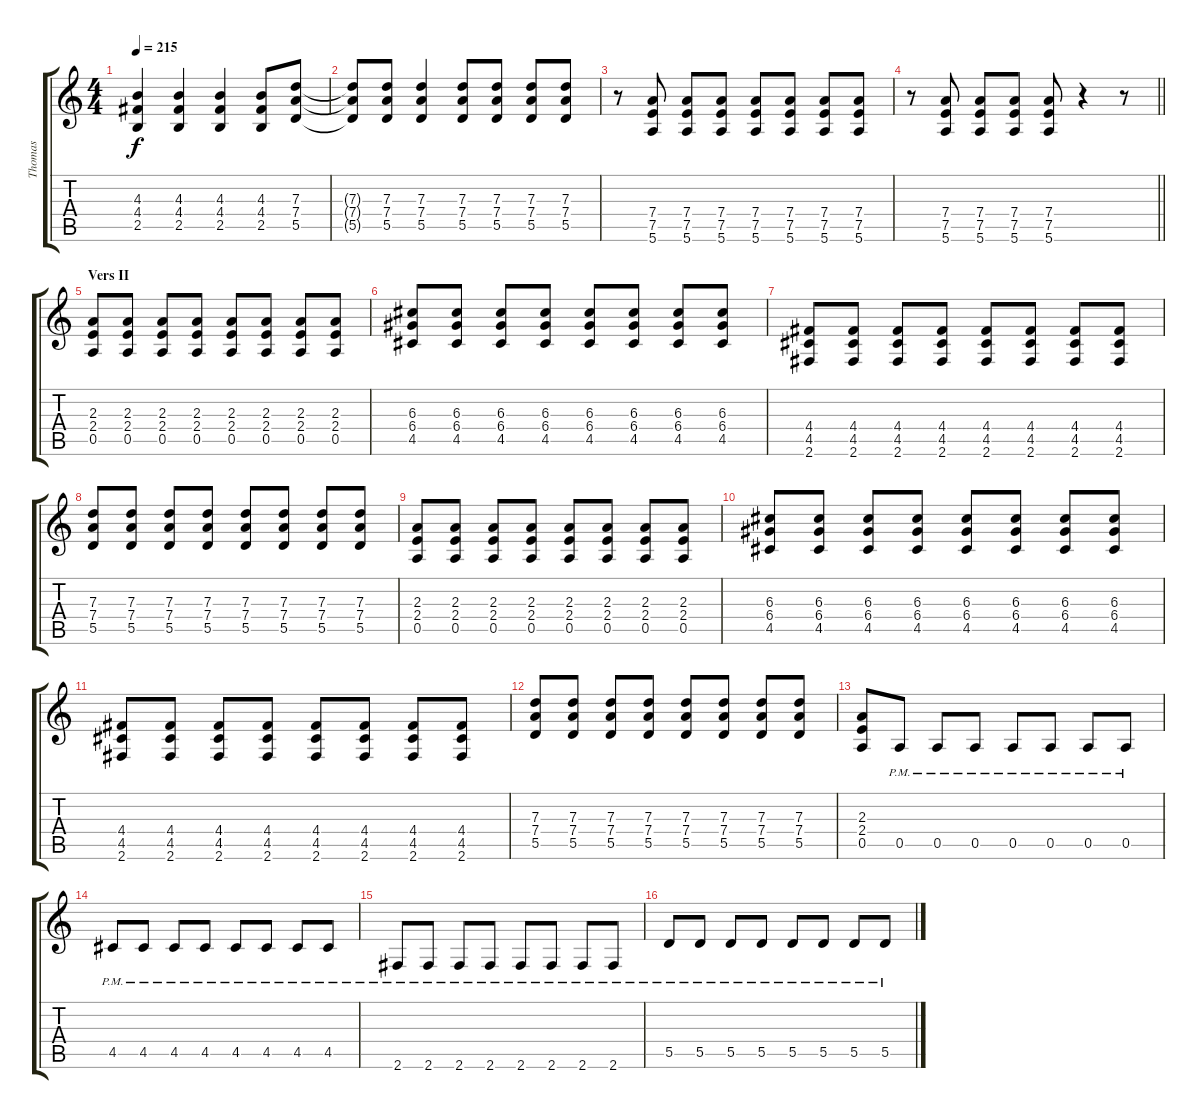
\track ("Thomas" "Thomas") {instrument overdrivenguitar}
\staff {score tabs}
\tuning (E4 B3 G3 D3 A2 E2) {hide}
\ts (4 4)
\tempo 215
\clef g2
\ks c
(4.3 4.4 2.5).4{dy f} (4.3 4.4 2.5).4 (4.3 4.4 2.5).4 (4.3 4.4 2.5).8 (7.3 7.4 5.5).8 |
(7.3{t} 7.4{t} 5.5{t}).8 (7.3 7.4 5.5).8 (7.3 7.4 5.5).4 (7.3 7.4 5.5).8 (7.3 7.4 5.5).8 (7.3 7.4 5.5).8 (7.3 7.4 5.5).8 |
r.8 (7.4 7.5 5.6).8 (7.4 7.5 5.6).8 (7.4 7.5 5.6).8 (7.4 7.5 5.6).8 (7.4 7.5 5.6).8 (7.4 7.5 5.6).8 (7.4 7.5 5.6).8 |
\barLineRight lightlight
r.8 (7.4 7.5 5.6).8 (7.4 7.5 5.6).8 (7.4 7.5 5.6).8 (7.4 7.5 5.6).8 r.4 r.8 |
\section ("" "Vers II")
(2.3 2.4 0.5).8 (2.3 2.4 0.5).8 (2.3 2.4 0.5).8 (2.3 2.4 0.5).8 (2.3 2.4 0.5).8 (2.3 2.4 0.5).8 (2.3 2.4 0.5).8 (2.3 2.4 0.5).8 |
(6.3 6.4 4.5).8 (6.3 6.4 4.5).8 (6.3 6.4 4.5).8 (6.3 6.4 4.5).8 (6.3 6.4 4.5).8 (6.3 6.4 4.5).8 (6.3 6.4 4.5).8 (6.3 6.4 4.5).8 |
(4.4 4.5 2.6).8 (4.4 4.5 2.6).8 (4.4 4.5 2.6).8 (4.4 4.5 2.6).8 (4.4 4.5 2.6).8 (4.4 4.5 2.6).8 (4.4 4.5 2.6).8 (4.4 4.5 2.6).8 |
(7.3 7.4 5.5).8 (7.3 7.4 5.5).8 (7.3 7.4 5.5).8 (7.3 7.4 5.5).8 (7.3 7.4 5.5).8 (7.3 7.4 5.5).8 (7.3 7.4 5.5).8 (7.3 7.4 5.5).8 |
(2.3 2.4 0.5).8 (2.3 2.4 0.5).8 (2.3 2.4 0.5).8 (2.3 2.4 0.5).8 (2.3 2.4 0.5).8 (2.3 2.4 0.5).8 (2.3 2.4 0.5).8 (2.3 2.4 0.5).8 |
(6.3 6.4 4.5).8 (6.3 6.4 4.5).8 (6.3 6.4 4.5).8 (6.3 6.4 4.5).8 (6.3 6.4 4.5).8 (6.3 6.4 4.5).8 (6.3 6.4 4.5).8 (6.3 6.4 4.5).8 |
(4.4 4.5 2.6).8 (4.4 4.5 2.6).8 (4.4 4.5 2.6).8 (4.4 4.5 2.6).8 (4.4 4.5 2.6).8 (4.4 4.5 2.6).8 (4.4 4.5 2.6).8 (4.4 4.5 2.6).8 |
(7.3 7.4 5.5).8 (7.3 7.4 5.5).8 (7.3 7.4 5.5).8 (7.3 7.4 5.5).8 (7.3 7.4 5.5).8 (7.3 7.4 5.5).8 (7.3 7.4 5.5).8 (7.3 7.4 5.5).8 |
(2.3 2.4 0.5).8 0.5{pm}.8 0.5{pm}.8 0.5{pm}.8 0.5{pm}.8 0.5{pm}.8 0.5{pm}.8 0.5{pm}.8 |
4.5{pm}.8 4.5{pm}.8 4.5{pm}.8 4.5{pm}.8 4.5{pm}.8 4.5{pm}.8 4.5{pm}.8 4.5{pm}.8 |
2.6{pm}.8 2.6{pm}.8 2.6{pm}.8 2.6{pm}.8 2.6{pm}.8 2.6{pm}.8 2.6{pm}.8 2.6{pm}.8 |
5.5{pm}.8 5.5{pm}.8 5.5{pm}.8 5.5{pm}.8 5.5{pm}.8 5.5{pm}.8 5.5{pm}.8 5.5{pm}.8
